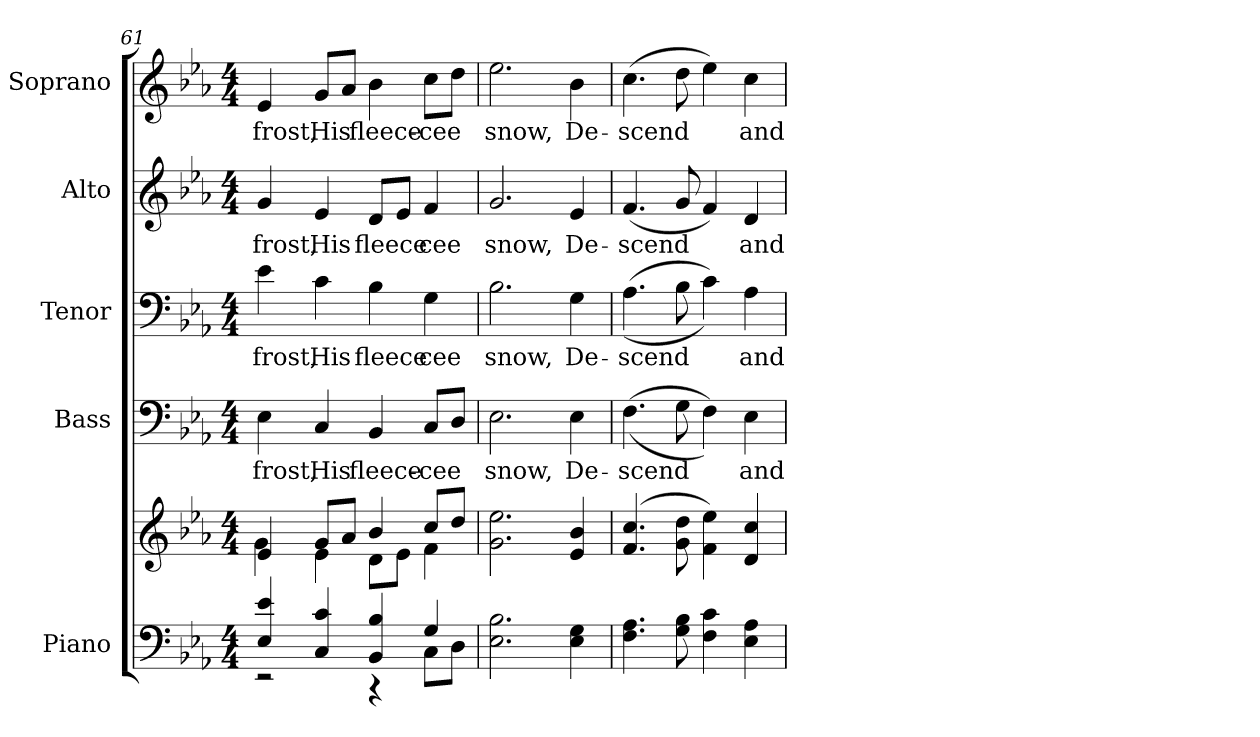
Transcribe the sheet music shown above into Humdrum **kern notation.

**kern	**kern	**kern	**text	**kern	**text	**kern	**text	**kern	**text
*part5	*part5	*part4	*part4	*part3	*part3	*part2	*part2	*part1	*part1
*staff6	*staff5	*staff4	*staff4	*staff3	*staff3	*staff2	*staff2	*staff1	*staff1
*I"Piano	*	*I"Bass	*	*I"Tenor	*	*I"Alto	*	*I"Soprano	*
*I'Pno.	*	*I'B.	*	*I'T.	*	*I'A.	*	*I'S.	*
!!LO:PB:g=z
*clefF4	*clefG2	*clefF4	*	*clefF4	*	*clefG2	*	*clefG2	*
*k[b-e-a-]	*k[b-e-a-]	*k[b-e-a-]	*	*k[b-e-a-]	*	*k[b-e-a-]	*	*k[b-e-a-]	*
*E-:	*E-:	*E-:	*	*E-:	*	*E-:	*	*E-:	*
*M4/4	*M4/4	*M4/4	*	*M4/4	*	*M4/4	*	*M4/4	*
=61	=61	=61	=61	=61	=61	=61	=61	=61	=61
*^	*^	*	*	*	*	*	*	*	*
!	!	!	!	!	!LO:LY:b:color=#000000	!	!	!	!	!	!
!	!	!	!	!	!	!	!LO:LY:b:color=#000000	!	!	!	!
!	!	!	!	!	!	!	!	!	!LO:LY:b:color=#000000	!	!
!	!	!	!	!	!	!	!	!	!	!	!LO:LY:b:color=#000000
4E-i/ 4e-i	2r	4e-i/	4gi\	4E-i\	frost,	4e-i\	frost,	4gi/	frost,	4e-i/	frost,
!	!	!	!	!	!LO:LY:b:color=#000000	!	!	!	!	!	!
!	!	!	!	!	!	!	!LO:LY:b:color=#000000	!	!	!	!
!	!	!	!	!	!	!	!	!	!LO:LY:b:color=#000000	!	!
!	!	!	!	!	!	!	!	!	!	!	!LO:LY:b:color=#000000
4Ci/ 4ci	.	8gi/L	4e-i\	4Ci/	His	4ci\	His	4e-i/	His	8gi/L	His
.	.	8a-i/J	.	.	.	.	.	.	.	8a-i/J	.
!	!	!	!	!	!LO:LY:b:color=#000000	!	!	!	!	!	!
!	!	!	!	!	!	!	!LO:LY:b:color=#000000	!	!	!	!
!	!	!	!	!	!	!	!	!	!LO:LY:b:color=#000000	!	!
!	!	!	!	!	!	!	!	!	!	!	!LO:LY:b:color=#000000
4BB-i/ 4B-i	4r	4b-i/	8di\L	4BB-i/	fleece-	4B-i\	fleece	8di/L	fleece	4b-i\	fleece-
.	.	.	8e-i\J	.	.	.	.	8e-i/J	.	.	.
!	!	!	!	!	!LO:LY:b:color=#000000	!	!	!	!	!	!
!	!	!	!	!	!	!	!LO:LY:b:color=#000000	!	!	!	!
!	!	!	!	!	!	!	!	!	!LO:LY:b:color=#000000	!	!
!	!	!	!	!	!	!	!	!	!	!	!LO:LY:b:color=#000000
4Gi/	8Ci\L	8cci/L	4fi\	8Ci/L	-cee	4Gi\	cee	4fi/	cee	8cci\L	-cee
.	8Di\J	8ddi/J	.	8Di/J	.	.	.	.	.	8ddi\J	.
*v	*v	*	*	*	*	*	*	*	*	*	*
*	*v	*v	*	*	*	*	*	*	*	*
=62	=62	=62	=62	=62	=62	=62	=62	=62	=62
*^	*	*	*	*	*	*	*	*	*
!	!	!	!	!LO:LY:b:color=#000000	!	!	!	!	!	!
*v	*v	*	*	*	*	*	*	*	*	*
*^	*	*	*	*	*	*	*	*	*
!	!	!	!	!	!	!LO:LY:b:color=#000000	!	!	!	!
*v	*v	*	*	*	*	*	*	*	*	*
*^	*	*	*	*	*	*	*	*	*
!	!	!	!	!	!	!	!	!LO:LY:b:color=#000000	!	!
*v	*v	*	*	*	*	*	*	*	*	*
*^	*	*	*	*	*	*	*	*	*
!	!	!	!	!	!	!	!	!	!	!LO:LY:b:color=#000000
*v	*v	*	*	*	*	*	*	*	*	*
2.E-i\ 2.B-i	2.gi\ 2.ee-i	2.E-i\	snow,	2.B-i\	snow,	2.gi/	snow,	2.ee-i\	snow,
!	!	!	!LO:LY:b:color=#000000	!	!	!	!	!	!
!	!	!	!	!	!LO:LY:b:color=#000000	!	!	!	!
!	!	!	!	!	!	!	!LO:LY:b:color=#000000	!	!
!	!	!	!	!	!	!	!	!	!LO:LY:b:color=#000000
4E-i\ 4Gi	4e-i/ 4b-i	4E-i\	De-	4Gi\	De-	4e-i/	De-	4b-i\	De-
=63	=63	=63	=63	=63	=63	=63	=63	=63	=63
!	!	!	!LO:LY:b:color=#000000	!	!	!	!	!	!
!	!	!	!	!	!LO:LY:b:color=#000000	!	!	!	!
!	!	!	!	!	!	!	!LO:LY:b:color=#000000	!	!
!	!	!	!	!	!	!	!	!	!LO:LY:b:color=#000000
4.Fi\ 4.A-i	(4.fi/ 4.cci	((4.Fi\	-scend	((4.A-i\	-scend	(4.fi/	-scend	(4.cci\	-scend
8Gi\ 8B-i	8gi\ 8ddi	8Gi\	.	8B-i\	.	8gi/	.	8ddi\	.
4Fi\ 4ci	4fi\ 4ee-i)	4Fi\))	.	4ci\))	.	4fi/)	.	4ee-i\)	.
!	!	!	!LO:LY:b:color=#000000	!	!	!	!	!	!
!	!	!	!	!	!LO:LY:b:color=#000000	!	!	!	!
!	!	!	!	!	!	!	!LO:LY:b:color=#000000	!	!
!	!	!	!	!	!	!	!	!	!LO:LY:b:color=#000000
4E-i\ 4A-i	4di/ 4cci	4E-i\	and	4A-i\	and	4di/	and	4cci\	and
=	=	=	=	=	=	=	=	=	=
*-	*-	*-	*-	*-	*-	*-	*-	*-	*-
